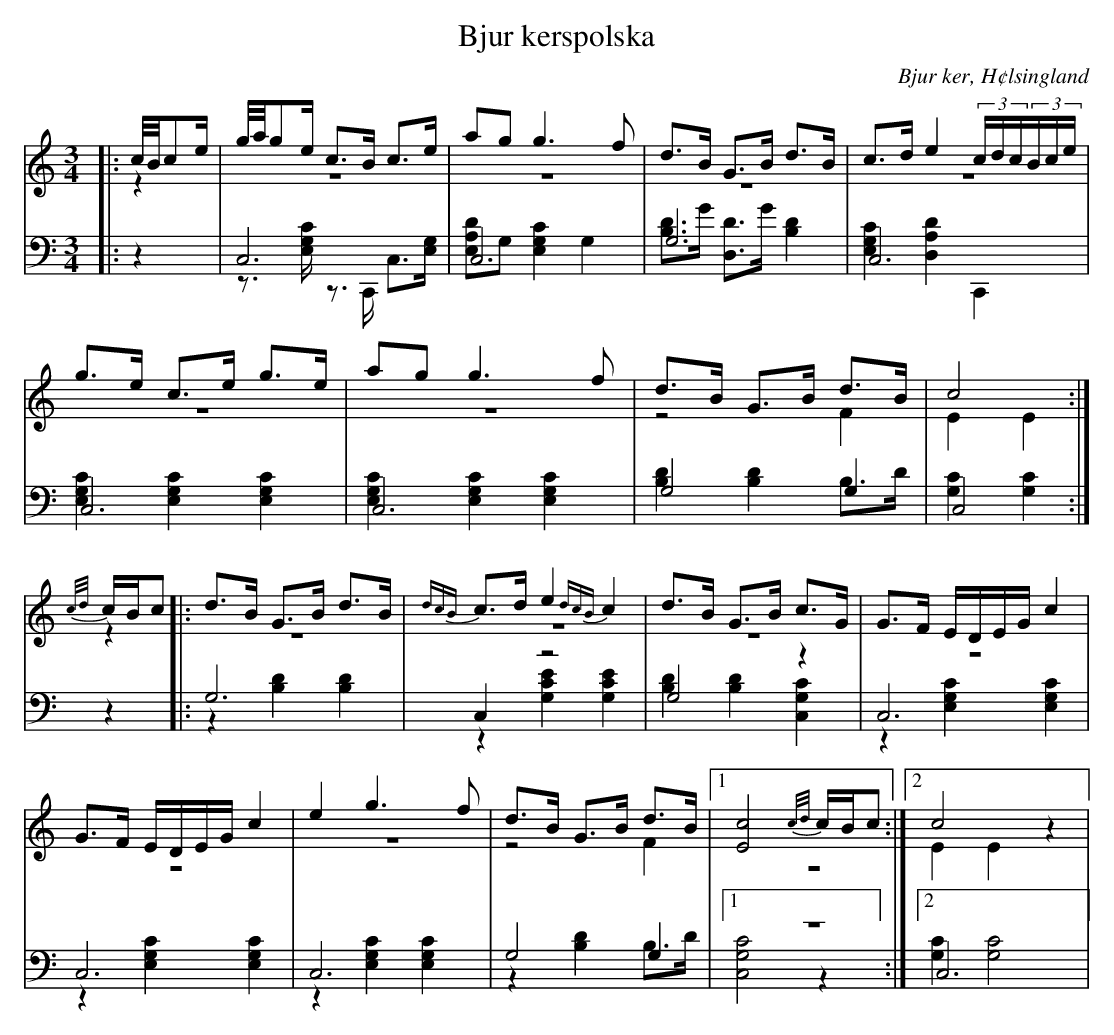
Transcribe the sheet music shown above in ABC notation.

X:1
T: Bjur kerspolska
O: Bjur ker, H¢lsingland
M: 3/4
L: 1/8
K: C
V:1
V:2 merge
V:3
V:4 merge
V:1
|:c//B//ce/|g//a//ge/ c>B c>e|ag g3 f|d>B G>B d>B|c>d e2 (3c/d/c/(3B/c/e/|
g>e c>e g>e|ag g3 f|d>B G>B d>B|c4:|
{c/d/}c/B/c |:d>B G>B d>B|{dcB}c>d e2 {dcB}c2|d>B G>B c>G|G>F E/D/E/G/ c2|
G>F E/D/E/G/ c2|e2 g3 f|d>B G>B d>B|1 [E4c4] {c/d/}c/B/c:|2 c4 z2|
V:2
|:z2|z6|z6|z6|z6|
z6|z6|z4 F2|E2 E2:|
z2|:z6|z6|z6|z6|
 z6|z6|z4 F2|1 z6:|2 E2 E2 z2|
V:3 clef=bass
|:z2|C,6|C,6|G,6|C,6|
C,6|C,6|G,4 G,2|C,4:|
z2|:G,6|C,2 z4|G,4 z2|C,6|
 C,6|C,6|G,4 G,2|1 z6:|2 C,6|
V:4 clef=bass
|:z2|z>[E,G,C] z>C,, C,>[E,G,]|[E,A,D]G, [E,2G,2C2] G,2|[B,D]>G [D,D]>G [B,2D2]|[E,2G,2C2] [D,2A,2D2] C,,2|
[E,2G,2C2] [E,2G,2C2] [E,2G,2C2]|[E,2G,2C2] [E,2G,2C2] [E,2G,2C2]|[B,2D2] [B,2D2] B,>D|[G,2C2][G,2C2]:|
z2|:z2 [B,2D2] [B,2D2]|z2 [G,2C2E2] [G,2C2E2]|[B,2D2][B,2D2] [C,2G,2C2]|z2 [E,2G,2C2] [E,2G,2C2]|
z2 [E,2G,2C2] [E,2G,2C2]|z2 [E,2G,2C2] [E,2G,2C2]|z2 [B,2D2] B,>D|1 [C,4G,4C4] z2:|2 [G,2C2] [G,4C4]|
